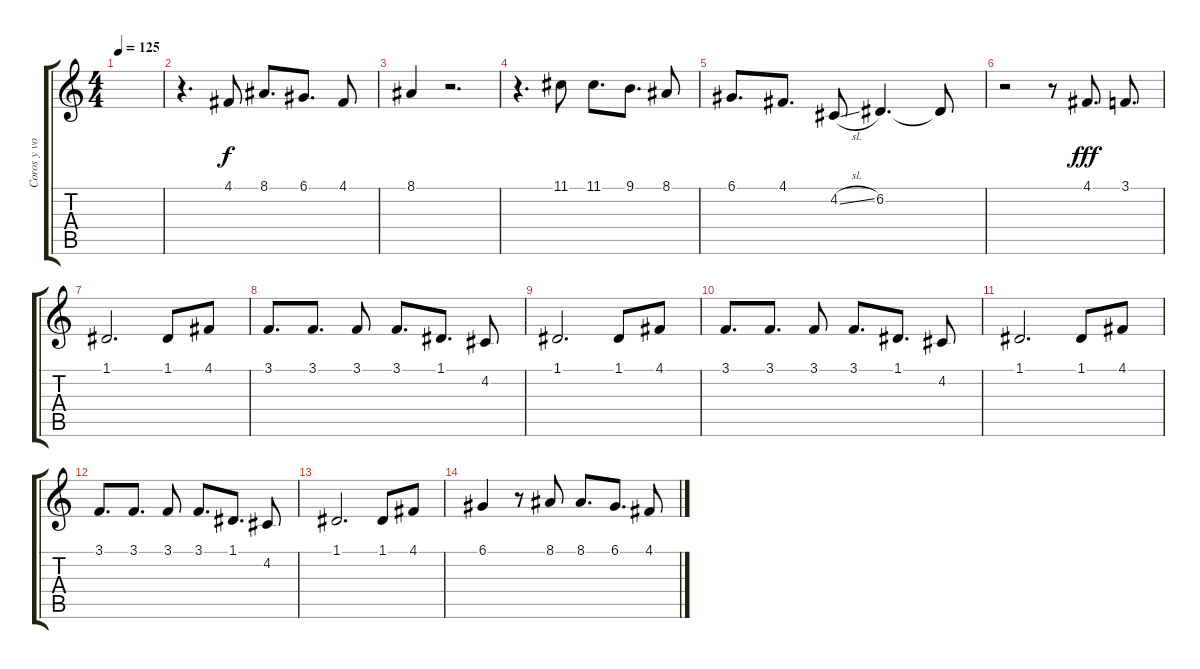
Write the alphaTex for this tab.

\track ("Coros y voz " "Coros y vo") {instrument choiraahs}
\staff {score tabs}
\tuning (D4 A3 F3 C3 G2 D2) {hide}
\ts (4 4)
\tempo 125
\clef g2
\ks c
|
r.4{d} 4.1.8 8.1.8{d} 6.1.8{d} 4.1.8 |
8.1.4 r.2{d} |
r.4{d} 11.1.8 11.1.8{d} 9.1.8{d} 8.1.8 |
6.1.8{d} 4.1.8{d} 4.2{sl}.8 6.2.4{d} 6.2{t}.8{dy f} |
r.2 r.8 4.1.8{d dy fff} 3.1.8{d} |
1.1.2{d} 1.1.8 4.1.8 |
3.1.8{d} 3.1.8{d} 3.1.8 3.1.8{d} 1.1.8{d} 4.2.8 |
1.1.2{d} 1.1.8 4.1.8 |
3.1.8{d} 3.1.8{d} 3.1.8 3.1.8{d} 1.1.8{d} 4.2.8 |
1.1.2{d} 1.1.8 4.1.8 |
3.1.8{d} 3.1.8{d} 3.1.8 3.1.8{d} 1.1.8{d} 4.2.8 |
1.1.2{d} 1.1.8 4.1.8 |
6.1.4 r.8 8.1.8 8.1.8{d} 6.1.8{d} 4.1.8
